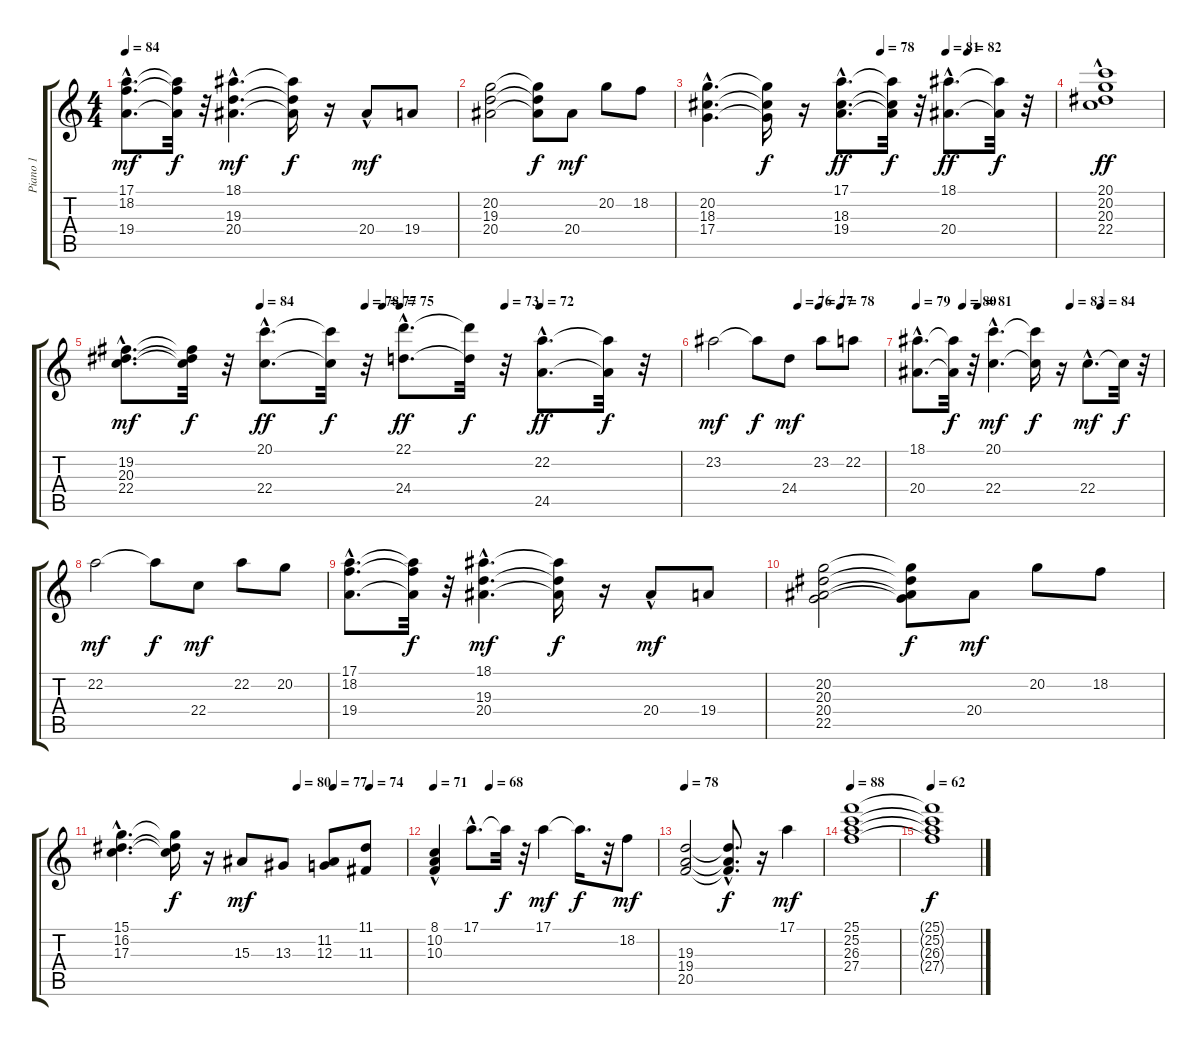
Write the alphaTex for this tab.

\track ("Piano 1" "Piano 1") {instrument acousticgrandpiano}
\staff {score tabs}
\tuning (E4 B3 G3 D3 A2 E2) {hide}
\ts (4 4)
\tempo 84
\clef g2
\ks c
(17.1{hac} 18.2{hac} 19.4{hac}).8{d dy mf volume 16} (17.1{t} 18.2{t} 19.4{t}).32{dy f} r.32 (18.1{hac} 19.3{hac} 20.4{hac}).4{d dy mf} (18.1{t} 19.3{t} 20.4{t}).16{dy f} r.16 20.4{hac}.8{dy mf} 19.4.8 |
(20.2 19.3 20.4).2 (20.2{t} 19.3{t} 20.4{t}).8{dy f} 20.4.8{dy mf} 20.2.8 18.2.8 |
\tempo (78 0.5)
\tempo (81 0.6875)
\tempo (82 0.75)
(20.2{hac} 18.3{hac} 17.4{hac}).4{d} (20.2{t} 18.3{t} 17.4{t}).16{dy f} r.16 (17.1{hac} 18.3{hac} 19.4{hac}).8{d dy ff volume 15} (17.1{t} 18.3{t} 19.4{t}).32{dy f} r.32 (18.1{hac} 20.4{hac}).8{d dy ff volume 16} (18.1{t} 20.4{t}).32{dy f} r.32 |
(20.1 20.2{hac} 20.3{hac} 22.4{hac}).1{dy ff volume 16} |
\tempo (84 0.25)
\tempo (78 0.4375)
\tempo (77 0.46875)
\tempo (75 0.5)
\tempo (73 0.6875)
\tempo (72 0.75)
(19.2{hac} 20.3{hac} 22.4{hac}).8{d dy mf} (19.2{t} 20.3{t} 22.4{t}).32{dy f} r.32 (20.1{hac} 22.4{hac}).8{d dy ff} (20.1{t} 22.4{t}).32{dy f} r.32 (22.1{hac} 24.4{hac}).8{d dy ff} (22.1{t} 24.4{t}).32{dy f} r.32 (22.2{hac} 24.5{hac}).8{d dy ff} (22.2{t} 24.5{t}).32{dy f} r.32 |
\tempo (76 0.5)
\tempo (77 0.625)
\tempo (78 0.75)
23.2.2{dy mf} 23.2{t}.8{dy f} 24.4.8{dy mf} 23.2.8 22.2.8 |
\tempo 79
\tempo (80 0.1875)
\tempo (81 0.25)
\tempo (83 0.625)
\tempo (84 0.75)
(18.1{hac} 20.4{hac}).8{d} (18.1{t} 20.4{t}).32{dy f} r.32 (20.1{hac} 22.4{hac}).4{d dy mf} (20.1{t} 22.4{t}).16{dy f} r.16 22.4{hac}.8{d dy mf} 22.4{t}.32{dy f} r.32 |
22.2.2{dy mf} 22.2{t}.8{dy f} 22.4.8{dy mf} 22.2.8 20.2.8 |
(17.1{hac} 18.2{hac} 19.4{hac}).8{d} (17.1{t} 18.2{t} 19.4{t}).32{dy f} r.32 (18.1{hac} 19.3{hac} 20.4{hac}).4{d dy mf} (18.1{t} 19.3{t} 20.4{t}).16{dy f} r.16 20.4{hac}.8{dy mf} 19.4.8 |
(20.2 20.3 20.4 22.5).2 (20.2{t} 20.3{t} 20.4{t} 22.5{t}).8{dy f} 20.4.8{dy mf} 20.2.8 18.2.8 |
\tempo (80 0.625)
\tempo (77 0.75)
\tempo (74 0.875)
(15.1{hac} 16.2{hac} 17.3{hac}).4{d} (15.1{t} 16.2{t} 17.3{t}).16{dy f} r.16 15.3.8{dy mf} 13.3.8{volume 16} (11.2 12.3).8{volume 15} (11.1 11.3).8{volume 15} |
\tempo 71
\tempo (68 0.25)
(8.1{hac} 10.2{hac} 10.3{hac}).4{volume 15} 17.1{hac}.8{d volume 15} 17.1{t}.32{dy f} r.32 17.1.4{dy mf volume 15} 17.1{t}.16{d dy f} r.32 18.2.8{dy mf} |
\tempo 78
(19.3 19.4 20.5).2 (19.3{hac t} 19.4{hac t} 20.5{hac t}).8{d dy f} r.16 17.1.4{dy mf} |
\tempo 88
(25.1 25.2 26.3 27.4).1 |
\tempo 62
(25.1{t} 25.2{t} 26.3{t} 27.4{t}).1{dy f}
